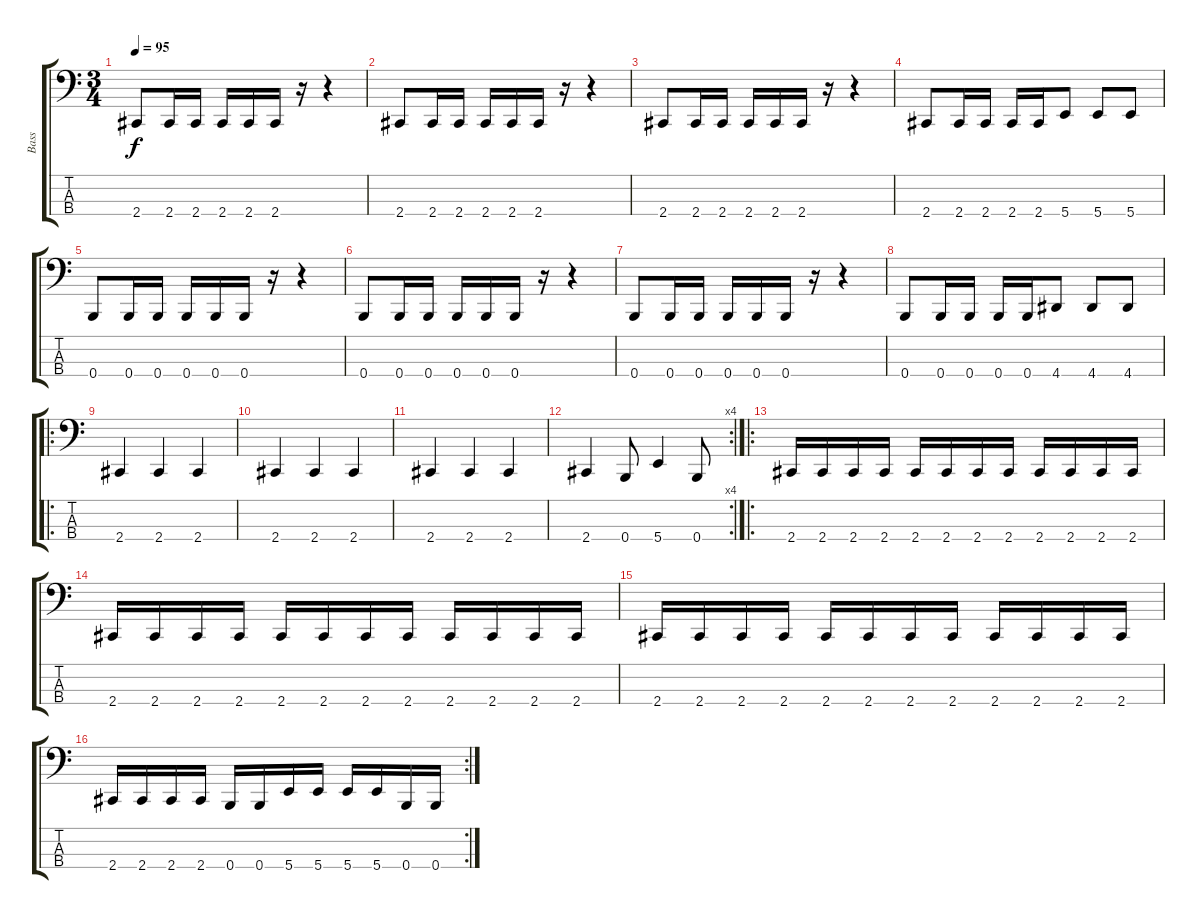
\track ("Bass" "Bass") {instrument electricbasspick}
\staff {score tabs}
\tuning (E2 B1 Gb1 B0) {hide}
\ts (3 4)
\tempo 95
\clef f4
\ks c
2.4.8{dy f} 2.4.16 2.4.16 2.4.16 2.4.16 2.4.16 r.16 r.4 |
2.4.8 2.4.16 2.4.16 2.4.16 2.4.16 2.4.16 r.16 r.4 |
2.4.8 2.4.16 2.4.16 2.4.16 2.4.16 2.4.16 r.16 r.4 |
2.4.8 2.4.16 2.4.16 2.4.16 2.4.16 5.4.8 5.4.8 5.4.8 |
0.4.8 0.4.16 0.4.16 0.4.16 0.4.16 0.4.16 r.16 r.4 |
0.4.8 0.4.16 0.4.16 0.4.16 0.4.16 0.4.16 r.16 r.4 |
0.4.8 0.4.16 0.4.16 0.4.16 0.4.16 0.4.16 r.16 r.4 |
0.4.8 0.4.16 0.4.16 0.4.16 0.4.16 4.4.8 4.4.8 4.4.8 |
\ro
2.4.4 2.4.4 2.4.4 |
2.4.4 2.4.4 2.4.4 |
2.4.4 2.4.4 2.4.4 |
\rc 4
2.4.4 0.4.8 5.4.4 0.4.8 |
\ro
2.4.16 2.4.16 2.4.16 2.4.16 2.4.16 2.4.16 2.4.16 2.4.16 2.4.16 2.4.16 2.4.16 2.4.16 |
2.4.16 2.4.16 2.4.16 2.4.16 2.4.16 2.4.16 2.4.16 2.4.16 2.4.16 2.4.16 2.4.16 2.4.16 |
2.4.16 2.4.16 2.4.16 2.4.16 2.4.16 2.4.16 2.4.16 2.4.16 2.4.16 2.4.16 2.4.16 2.4.16 |
\rc 2
2.4.16 2.4.16 2.4.16 2.4.16 0.4.16 0.4.16 5.4.16 5.4.16 5.4.16 5.4.16 0.4.16 0.4.16
